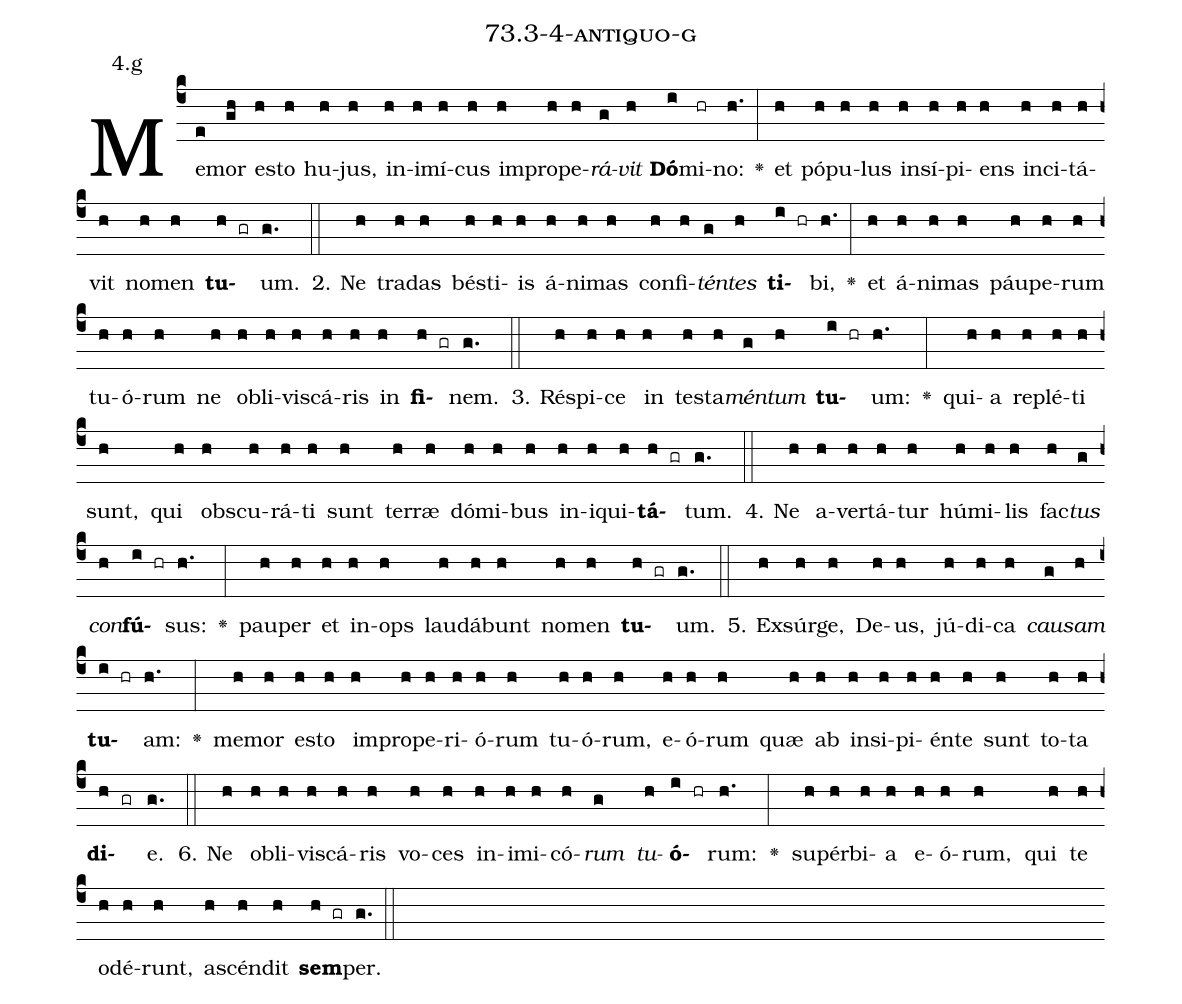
name: 73.3-4-antiquo-g;
annotation: 4.g;
%%
(c4)Me(e)mor(gh) es(h)to(h) hu(h)jus,(h) in(h)i(h)mí(h)cus(h) im(h)pro(h)pe(h)<i>rá</i>(g)<i>vit</i>(h) <b>Dó</b>(i)mi(hr)no:(h.) <v>\greheightstar</v>(:) et(h) pó(h)pu(h)lus(h) in(h)sí(h)pi(h)ens(h) in(h)ci(h)tá(h)vit(h) no(h)men(h) <b>tu</b>(h gr)um.(g.) (::)
2. Ne(h) tra(h)das(h) bés(h)ti(h)is(h) á(h)ni(h)mas(h) con(h)fi(h)<i>tén</i>(g)<i>tes</i>(h) <b>ti</b>(i hr)bi,(h.) <v>\greheightstar</v>(:) et(h) á(h)ni(h)mas(h) páu(h)pe(h)rum(h) tu(h)ó(h)rum(h) ne(h) ob(h)li(h)vis(h)cá(h)ris(h) in(h) <b>fi</b>(h gr)nem.(g.) (::)
3. Ré(h)spi(h)ce(h) in(h) tes(h)ta(h)<i>mén</i>(g)<i>tum</i>(h) <b>tu</b>(i hr)um:(h.) <v>\greheightstar</v>(:) qui(h)a(h) re(h)plé(h)ti(h) sunt,(h) qui(h) obs(h)cu(h)rá(h)ti(h) sunt(h) ter(h)ræ(h) dó(h)mi(h)bus(h) in(h)i(h)qui(h)<b>tá</b>(h gr)tum.(g.) (::)
4. Ne(h) a(h)ver(h)tá(h)tur(h) hú(h)mi(h)lis(h) fac(h)<i>tus</i>(g) <i>con</i>(h)<b>fú</b>(i hr)sus:(h.) <v>\greheightstar</v>(:) pau(h)per(h) et(h) in(h)ops(h) lau(h)dá(h)bunt(h) no(h)men(h) <b>tu</b>(h gr)um.(g.) (::)
5. Ex(h)súr(h)ge,(h) De(h)us,(h) jú(h)di(h)ca(h) <i>cau</i>(g)<i>sam</i>(h) <b>tu</b>(i hr)am:(h.) <v>\greheightstar</v>(:) me(h)mor(h) es(h)to(h) im(h)pro(h)pe(h)ri(h)ó(h)rum(h) tu(h)ó(h)rum,(h) e(h)ó(h)rum(h) quæ(h) ab(h) in(h)si(h)pi(h)én(h)te(h) sunt(h) to(h)ta(h) <b>di</b>(h gr)e.(g.) (::)
6. Ne(h) ob(h)li(h)vis(h)cá(h)ris(h) vo(h)ces(h) in(h)i(h)mi(h)có(h)<i>rum</i>(g) <i>tu</i>(h)<b>ó</b>(i hr)rum:(h.) <v>\greheightstar</v>(:) su(h)pér(h)bi(h)a(h) e(h)ó(h)rum,(h) qui(h) te(h) o(h)dé(h)runt,(h) a(h)scén(h)dit(h) <b>sem</b>(h gr)per.(g.) (::)
